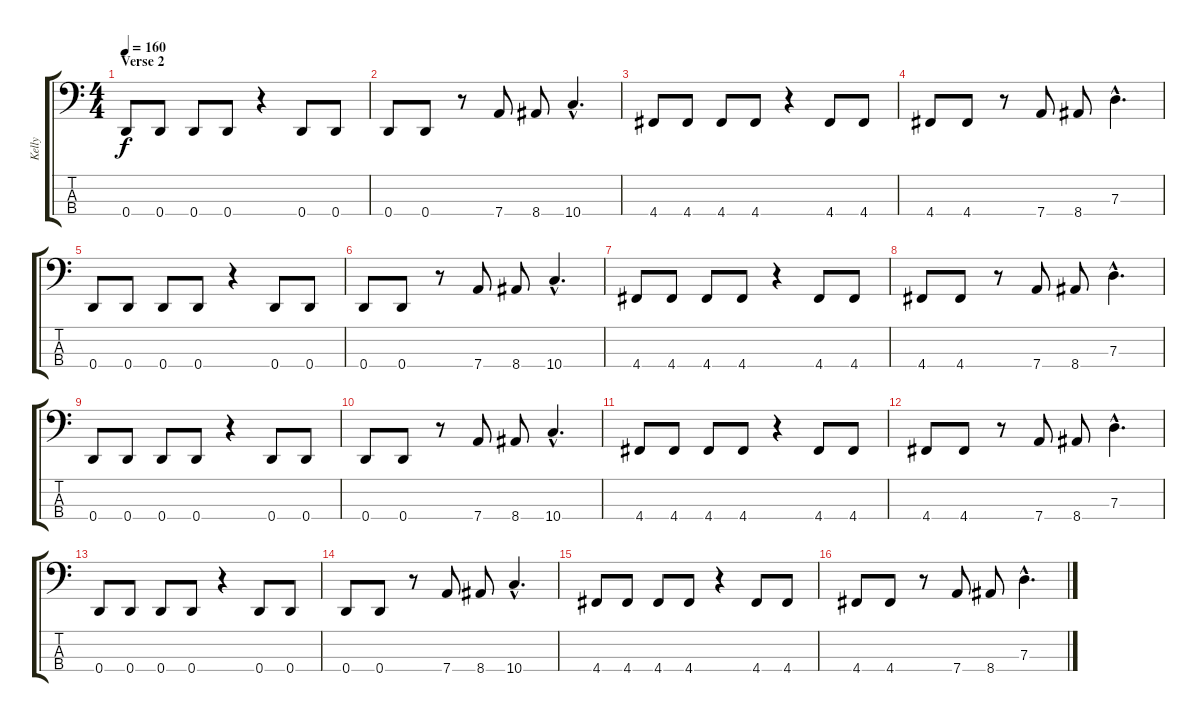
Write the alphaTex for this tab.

\track ("Kelly" "Kelly") {instrument electricbasspick}
\staff {score tabs}
\tuning (F2 C2 G1 D1) {hide}
\ts (4 4)
\section ("" "Verse 2")
\tempo 160
\clef f4
\ks c
0.4.8{dy f} 0.4.8 0.4.8 0.4.8 r.4 0.4.8 0.4.8 |
0.4.8 0.4.8 r.8 7.4.8 8.4.8 10.4{hac}.4{d} |
4.4.8 4.4.8 4.4.8 4.4.8 r.4 4.4.8 4.4.8 |
4.4.8 4.4.8 r.8 7.4.8 8.4.8 7.3{hac}.4{d} |
0.4.8 0.4.8 0.4.8 0.4.8 r.4 0.4.8 0.4.8 |
0.4.8 0.4.8 r.8 7.4.8 8.4.8 10.4{hac}.4{d} |
4.4.8 4.4.8 4.4.8 4.4.8 r.4 4.4.8 4.4.8 |
4.4.8 4.4.8 r.8 7.4.8 8.4.8 7.3{hac}.4{d} |
0.4.8 0.4.8 0.4.8 0.4.8 r.4 0.4.8 0.4.8 |
0.4.8 0.4.8 r.8 7.4.8 8.4.8 10.4{hac}.4{d} |
4.4.8 4.4.8 4.4.8 4.4.8 r.4 4.4.8 4.4.8 |
4.4.8 4.4.8 r.8 7.4.8 8.4.8 7.3{hac}.4{d} |
0.4.8 0.4.8 0.4.8 0.4.8 r.4 0.4.8 0.4.8 |
0.4.8 0.4.8 r.8 7.4.8 8.4.8 10.4{hac}.4{d} |
4.4.8 4.4.8 4.4.8 4.4.8 r.4 4.4.8 4.4.8 |
4.4.8 4.4.8 r.8 7.4.8 8.4.8 7.3{hac}.4{d}
